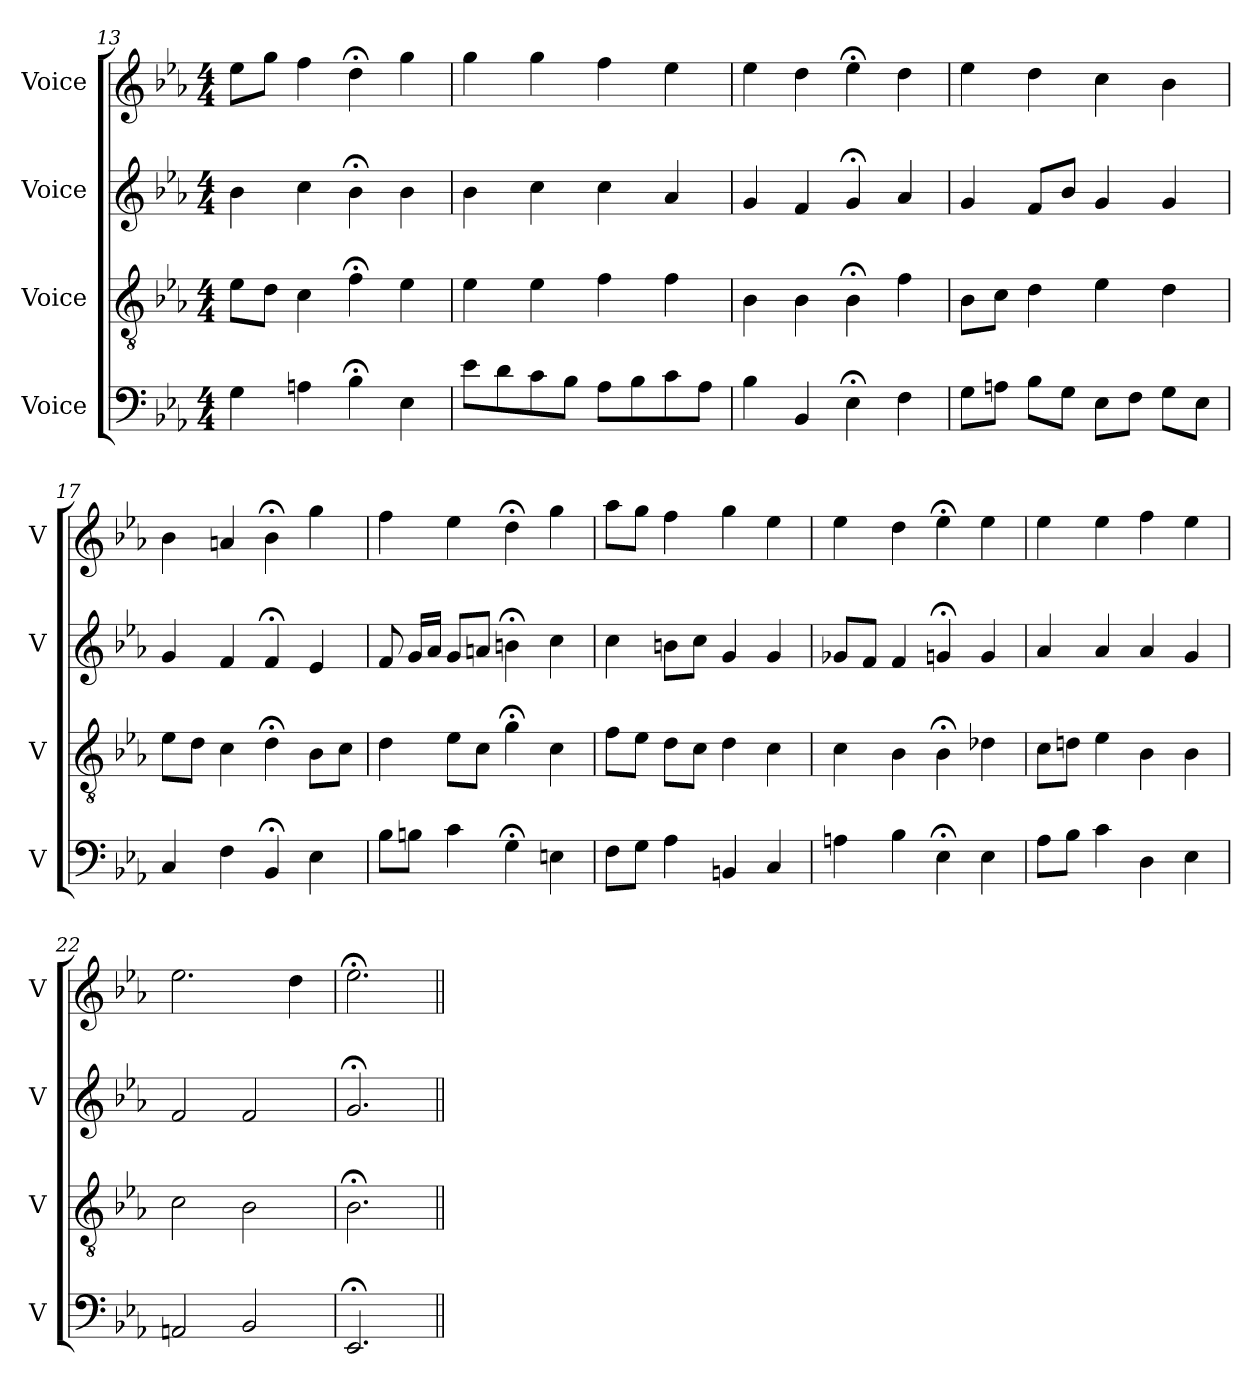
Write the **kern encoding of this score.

**kern	**kern	**kern	**kern
*part4	*part3	*part2	*part1
*staff4	*staff3	*staff2	*staff1
*I"Voice	*I"Voice	*I"Voice	*I"Voice
*I'V	*I'V	*I'V	*I'V
*clefF4	*clefGv2	*clefG2	*clefG2
*k[b-e-a-]	*k[b-e-a-]	*k[b-e-a-]	*k[b-e-a-]
*M4/4	*M4/4	*M4/4	*M4/4
=13	=13	=13	=13
4G\	8e-\L	4b-\	8ee-\L
.	8d\J	.	8gg\J
4An\	4c\	4cc\	4ff\
4B-;\	4f;\	4b-;\	4dd;\
4E-\	4e-\	4b-\	4gg\
!!LO:LB:g=z
=14	=14	=14	=14
8e-\L	4e-\	4b-\	4gg\
8d\	.	.	.
8c\	4e-\	4cc\	4gg\
8B-\J	.	.	.
8A-\L	4f\	4cc\	4ff\
8B-\	.	.	.
8c\	4f\	4a-/	4ee-\
8A-\J	.	.	.
=15	=15	=15	=15
4B-\	4B-\	4g/	4ee-\
4BB-/	4B-\	4f/	4dd\
4E-;\	4B-;\	4g;/	4ee-;\
4F\	4f\	4a-/	4dd\
=16	=16	=16	=16
8G\L	8B-\L	4g/	4ee-\
8An\J	8c\J	.	.
8B-\L	4d\	8f/L	4dd\
8G\J	.	8b-/J	.
8E-\L	4e-\	4g/	4cc\
8F\J	.	.	.
8G\L	4d\	4g/	4b-\
8E-\J	.	.	.
=17	=17	=17	=17
4C/	8e-\L	4g/	4b-\
.	8d\J	.	.
4F\	4c\	4f/	4an/
4BB-;/	4d;\	4f;/	4b-;\
4E-\	8B-\L	4e-/	4gg\
.	8c\J	.	.
=18	=18	=18	=18
8B-\L	4d\	8f/	4ff\
8Bn\J	.	16g/LL	.
.	.	16a-/JJ	.
4c\	8e-\L	8g/L	4ee-\
.	8c\J	8an/J	.
4G;\	4g;\	4bn;\	4dd;\
4En\	4c\	4cc\	4gg\
=19	=19	=19	=19
8F\L	8f\L	4cc\	8aa-\L
8G\J	8e-\J	.	8gg\J
4A-\	8d\L	8bn\L	4ff\
.	8c\J	8cc\J	.
4BBn/	4d\	4g/	4gg\
4C/	4c\	4g/	4ee-\
!!LO:PB:g=z
=20	=20	=20	=20
4An\	4c\	8g-X/L	4ee-\
.	.	8f/J	.
4B-\	4B-\	4f/	4dd\
4E-;\	4B-;\	4gn;/	4ee-;\
4E-\	4d-X\	4g/	4ee-\
=21	=21	=21	=21
8A-\L	8c\L	4a-/	4ee-\
8B-\J	8dn\J	.	.
4c\	4e-\	4a-/	4ee-\
4D\	4B-\	4a-/	4ff\
4E-\	4B-\	4g/	4ee-\
=22	=22	=22	=22
2AAn/	2c\	2f/	2.ee-\
2BB-/	2B-\	2f/	.
.	.	.	4dd\
=23	=23	=23	=23
2.EE-;/	2.B-;\	2.g;/	2.ee-;\
=||	=||	=||	=||
*-	*-	*-	*-
